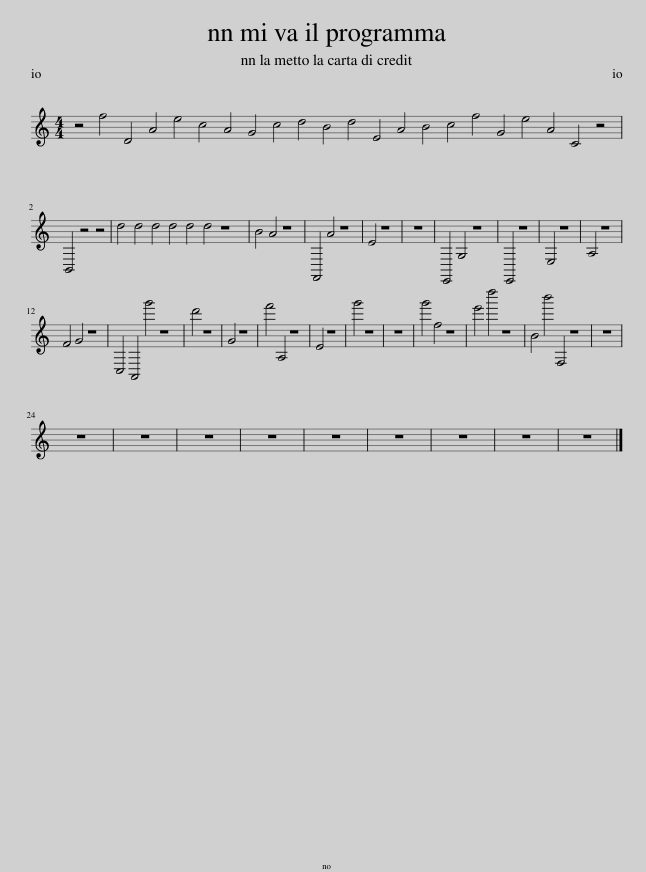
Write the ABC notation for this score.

X:1
L:1/8
M:4/4
I:linebreak $
K:C
V:1 treble
V:1
 z4 f4 D4 A4 e4 c4 A4 G4 c4 d4 B4 d4 E4 A4 B4 c4 f4 G4 e4 A4 C4 z4 |$ B,,4 z4 z4 | d4 d4 d4 d4 d4 d4 z8 | B4 A4 z8 | F,,4 A4 z8 | %5
 E4 z8 | z8 | E,,4 G,4 z8 | E,,4 z8 | E,4 z8 | %10
 A,4 z8 |$ F4 G4 z8 | C,4 A,,4 g'4 z8 | d'4 z8 | G4 z8 | %15
 f'4 A,4 z8 | E4 z8 | g'4 z8 | z8 | g'4 f4 z8 | %20
 e'4 d''4 z8 | B4 b'4 F,4 z8 | z8 |$ z8 | z8 | %25
 z8 | z8 | z8 | z8 | z8 | %30
 z8 | z8 |] %32
